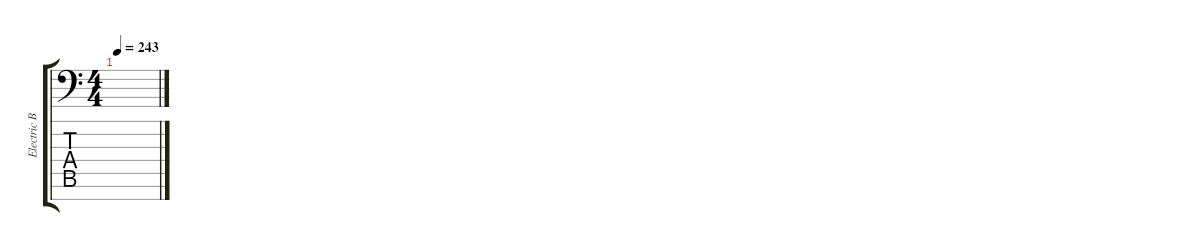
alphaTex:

\track ("Electric Bass (finger)" "Electric B") {instrument overdrivenguitar}
\staff {score tabs}
\tuning (G2 D2 A1 E1 B0 C-1 C-1) {hide}
\ts (4 4)
\tempo 243
\clef f4
\ks c
